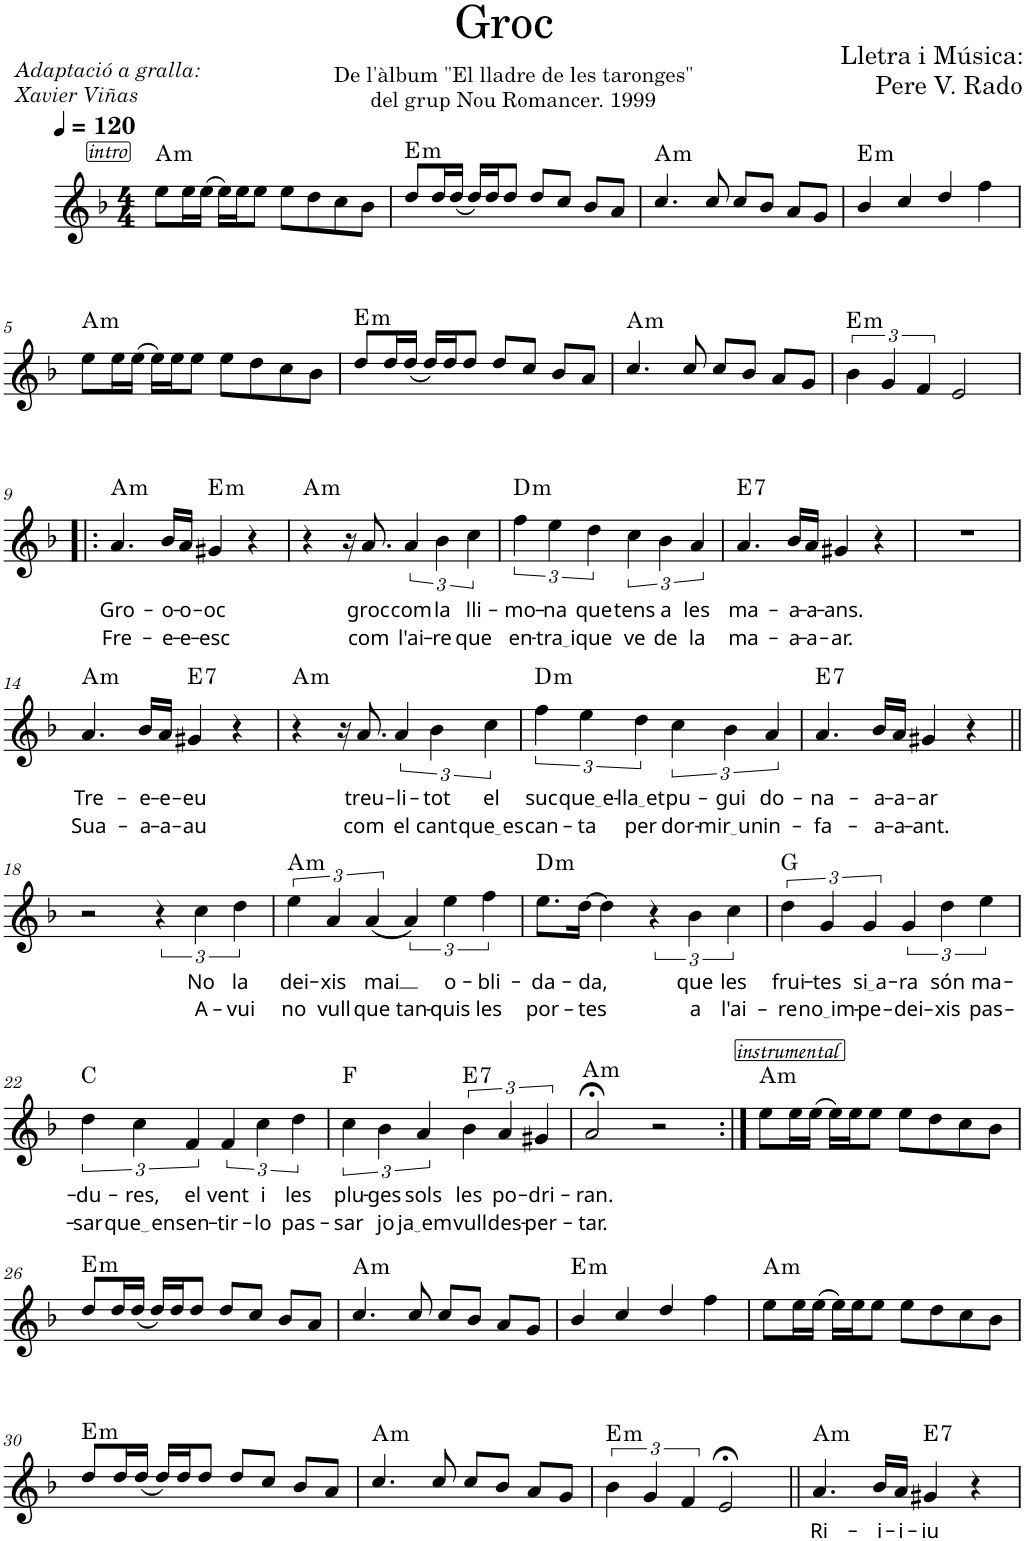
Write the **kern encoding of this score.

**kern	**text	**text	**harte
*part1	*part1	*part1	*part1
*staff1	*staff1	*staff1	*
*I"Gralla	*	*	*
*I'Gr.	*	*	*
*clefG2	*	*	*
*k[b-]	*	*	*
*M4/4	*	*	*
*MM120	*	*	*
=1	=1	=1	=1
!LO:TX:a:B:t=intro	!	!	!LO:H:kt=m
8ee\L	.	.	A:min
16ee\L	.	.	.
(16ee\JJ	.	.	.
16ee\LL)	.	.	.
16ee\J	.	.	.
8ee\J	.	.	.
8ee\L	.	.	.
8dd\	.	.	.
8cc\	.	.	.
8b-\J	.	.	.
=2	=2	=2	=2
!	!	!	!LO:H:kt=m
8dd/L	.	.	E:min
16dd/L	.	.	.
(16dd/JJ	.	.	.
16dd/LL)	.	.	.
16dd/J	.	.	.
8dd/J	.	.	.
8dd/L	.	.	.
8cc/J	.	.	.
8b-/L	.	.	.
8a/J	.	.	.
=3	=3	=3	=3
!	!	!	!LO:H:kt=m
4.cc/	.	.	A:min
8cc/	.	.	.
8cc/L	.	.	.
8b-/J	.	.	.
8a/L	.	.	.
8g/J	.	.	.
=4	=4	=4	=4
!	!	!	!LO:H:kt=m
4b-/	.	.	E:min
4cc/	.	.	.
4dd/	.	.	.
4ff\	.	.	.
!!LO:LB:g=z
=5	=5	=5	=5
!	!	!	!LO:H:kt=m
8ee\L	.	.	A:min
16ee\L	.	.	.
(16ee\JJ	.	.	.
16ee\LL)	.	.	.
16ee\J	.	.	.
8ee\J	.	.	.
8ee\L	.	.	.
8dd\	.	.	.
8cc\	.	.	.
8b-\J	.	.	.
=6	=6	=6	=6
!	!	!	!LO:H:kt=m
8dd/L	.	.	E:min
16dd/L	.	.	.
(16dd/JJ	.	.	.
16dd/LL)	.	.	.
16dd/J	.	.	.
8dd/J	.	.	.
8dd/L	.	.	.
8cc/J	.	.	.
8b-/L	.	.	.
8a/J	.	.	.
=7	=7	=7	=7
!	!	!	!LO:H:kt=m
4.cc/	.	.	A:min
8cc/	.	.	.
8cc/L	.	.	.
8b-/J	.	.	.
8a/L	.	.	.
8g/J	.	.	.
=8	=8	=8	=8
!	!	!	!LO:H:kt=m
6b-\	.	.	E:min
6g/	.	.	.
6f/	.	.	.
2e/	.	.	.
!!LO:LB:g=z
=9!|:	=9!|:	=9!|:	=9!|:
!	!LO:LY:b	!LO:LY:b	!LO:H:kt=m
4.a/	Gro-	Fre-	A:min
!	!LO:LY:b	!LO:LY:b	!
16b-/LL	-o-	-e-	.
!	!LO:LY:b	!LO:LY:b	!
16a/JJ	-o-	-e-	.
!	!LO:LY:b	!LO:LY:b	!LO:H:kt=m
4g#X/	-oc	-esc	E:min
4r	.	.	.
=10	=10	=10	=10
!	!	!	!LO:H:kt=m
4r	.	.	A:min
16r	.	.	.
!	!LO:LY:b	!LO:LY:b	!
8.a/	groc	com	.
!	!LO:LY:b	!LO:LY:b	!
6a/	com	l'ai-	.
!	!LO:LY:b	!LO:LY:b	!
6b-\	la	-re	.
!	!LO:LY:b	!LO:LY:b	!
6cc\	lli-	que	.
=11	=11	=11	=11
!	!LO:LY:b	!LO:LY:b	!LO:H:kt=m
6ff\	-mo-	en-	D:min
!	!LO:LY:b	!LO:LY:b	!
6ee\	-na	tra i	.
!	!LO:LY:b	!LO:LY:b	!
6dd\	que	que	.
!	!LO:LY:b	!LO:LY:b	!
6cc\	tens	ve	.
!	!LO:LY:b	!LO:LY:b	!
6b-\	a	de	.
!	!LO:LY:b	!LO:LY:b	!
6a/	les	la	.
=12	=12	=12	=12
!	!LO:LY:b	!LO:LY:b	!LO:H:kt=7
4.a/	ma-	ma-	E:7
!	!LO:LY:b	!LO:LY:b	!
16b-/LL	-a-	-a-	.
!	!LO:LY:b	!LO:LY:b	!
16a/JJ	-a-	-a-	.
!	!LO:LY:b	!LO:LY:b	!
4g#X/	-ans.	-ar.	.
4r	.	.	.
=13	=13	=13	=13
1r	.	.	.
!!LO:LB:g=z
=14	=14	=14	=14
!	!LO:LY:b	!LO:LY:b	!LO:H:kt=m
4.a/	Tre-	Sua-	A:min
!	!LO:LY:b	!LO:LY:b	!
16b-/LL	-e-	-a-	.
!	!LO:LY:b	!LO:LY:b	!
16a/JJ	-e-	-a-	.
!	!LO:LY:b	!LO:LY:b	!LO:H:kt=7
4g#X/	-eu	-au	E:7
4r	.	.	.
=15	=15	=15	=15
!	!	!	!LO:H:kt=m
4r	.	.	A:min
16r	.	.	.
!	!LO:LY:b	!LO:LY:b	!
8.a/	treu-	com	.
!	!LO:LY:b	!LO:LY:b	!
6a/	-li-	el	.
!	!LO:LY:b	!LO:LY:b	!
6b-\	-tot	cant	.
!	!LO:LY:b	!LO:LY:b	!
6cc\	el	que es	.
=16	=16	=16	=16
!	!LO:LY:b	!LO:LY:b	!LO:H:kt=m
6ff\	suc	can-	D:min
!	!LO:LY:b	!LO:LY:b	!
6ee\	que e	-ta	.
!	!LO:LY:b	!LO:LY:b	!
6dd\	lla et	per	.
!	!LO:LY:b	!LO:LY:b	!
6cc\	pu-	dor-	.
!	!LO:LY:b	!LO:LY:b	!
6b-\	-gui	mir un	.
!	!LO:LY:b	!LO:LY:b	!
6a/	do-	in-	.
=17	=17	=17	=17
!	!LO:LY:b	!LO:LY:b	!LO:H:kt=7
4.a/	-na-	-fa-	E:7
!	!LO:LY:b	!LO:LY:b	!
16b-/LL	-a-	-a-	.
!	!LO:LY:b	!LO:LY:b	!
16a/JJ	-a-	-a-	.
!	!LO:LY:b	!LO:LY:b	!
4g#X/	-ar	-ant.	.
4r	.	.	.
!!LO:LB:g=z
=18||	=18||	=18||	=18||
2r	.	.	.
6r	.	.	.
!	!LO:LY:b	!LO:LY:b	!
6cc\	No	A-	.
!	!LO:LY:b	!LO:LY:b	!
6dd\	la	-vui	.
=19	=19	=19	=19
!	!LO:LY:b	!LO:LY:b	!LO:H:kt=m
6ee\	dei-	no	A:min
!	!LO:LY:b	!LO:LY:b	!
6a/	-xis	vull	.
!	!LO:LY:b	!LO:LY:b	!
(6a/	mai	que	.
!	!	!LO:LY:b	!
6a/)	.	tan-	.
!	!LO:LY:b	!LO:LY:b	!
6ee\	o-	-quis	.
!	!LO:LY:b	!LO:LY:b	!
6ff\	-bli-	les	.
=20	=20	=20	=20
!	!LO:LY:b	!LO:LY:b	!LO:H:kt=m
8.ee\L	-da-	por-	D:min
!	!LO:LY:b	!LO:LY:b	!
[16dd\Jk	-da,	-tes	.
4dd\]	.	.	.
6r	.	.	.
!	!LO:LY:b	!LO:LY:b	!
6b-\	que	a	.
!	!LO:LY:b	!LO:LY:b	!
6cc\	les	l'ai-	.
=21	=21	=21	=21
!	!LO:LY:b	!LO:LY:b	!
6dd\	frui-	-re	G:maj
!	!LO:LY:b	!LO:LY:b	!
6g/	-tes	no im	.
!	!LO:LY:b	!LO:LY:b	!
6g/	si a	-pe-	.
!	!LO:LY:b	!LO:LY:b	!
6g/	-ra	-dei-	.
!	!LO:LY:b	!LO:LY:b	!
6dd\	són	-xis	.
!	!LO:LY:b	!LO:LY:b	!
6ee\	ma-	pas-	.
!!LO:LB:g=z
=22	=22	=22	=22
!	!LO:LY:b	!LO:LY:b	!
6dd\	-du-	-sar	C:maj
!	!LO:LY:b	!LO:LY:b	!
6cc\	-res,	que en	.
!	!LO:LY:b	!LO:LY:b	!
6f/	el	sen-	.
!	!LO:LY:b	!LO:LY:b	!
6f/	vent	-tir-	.
!	!LO:LY:b	!LO:LY:b	!
6cc\	i	-lo	.
!	!LO:LY:b	!LO:LY:b	!
6dd\	les	pas-	.
=23	=23	=23	=23
!	!LO:LY:b	!LO:LY:b	!
6cc\	plu-	-sar	F:maj
!	!LO:LY:b	!LO:LY:b	!
6b-\	-ges	jo	.
!	!LO:LY:b	!LO:LY:b	!
6a/	sols	ja em	.
!	!LO:LY:b	!LO:LY:b	!LO:H:kt=7
6b-\	les	vull	E:7
!	!LO:LY:b	!LO:LY:b	!
6a/	po-	des-	.
!	!LO:LY:b	!LO:LY:b	!
6g#X/	-dri-	-per-	.
=24	=24	=24	=24
!	!LO:LY:b	!LO:LY:b	!LO:H:kt=m
2a;</	-ran.	-tar.	A:min
2r	.	.	.
=25:|!	=25:|!	=25:|!	=25:|!
!LO:TX:a:B:t=instrumental	!	!	!LO:H:kt=m
8ee\L	.	.	A:min
16ee\L	.	.	.
(16ee\JJ	.	.	.
16ee\LL)	.	.	.
16ee\J	.	.	.
8ee\J	.	.	.
8ee\L	.	.	.
8dd\	.	.	.
8cc\	.	.	.
8b-\J	.	.	.
!!LO:LB:g=z
=26	=26	=26	=26
!	!	!	!LO:H:kt=m
8dd/L	.	.	E:min
16dd/L	.	.	.
(16dd/JJ	.	.	.
16dd/LL)	.	.	.
16dd/J	.	.	.
8dd/J	.	.	.
8dd/L	.	.	.
8cc/J	.	.	.
8b-/L	.	.	.
8a/J	.	.	.
=27	=27	=27	=27
!	!	!	!LO:H:kt=m
4.cc/	.	.	A:min
8cc/	.	.	.
8cc/L	.	.	.
8b-/J	.	.	.
8a/L	.	.	.
8g/J	.	.	.
=28	=28	=28	=28
!	!	!	!LO:H:kt=m
4b-/	.	.	E:min
4cc/	.	.	.
4dd/	.	.	.
4ff\	.	.	.
=29	=29	=29	=29
!	!	!	!LO:H:kt=m
8ee\L	.	.	A:min
16ee\L	.	.	.
(16ee\JJ	.	.	.
16ee\LL)	.	.	.
16ee\J	.	.	.
8ee\J	.	.	.
8ee\L	.	.	.
8dd\	.	.	.
8cc\	.	.	.
8b-\J	.	.	.
!!LO:LB:g=z
=30	=30	=30	=30
!	!	!	!LO:H:kt=m
8dd/L	.	.	E:min
16dd/L	.	.	.
(16dd/JJ	.	.	.
16dd/LL)	.	.	.
16dd/J	.	.	.
8dd/J	.	.	.
8dd/L	.	.	.
8cc/J	.	.	.
8b-/L	.	.	.
8a/J	.	.	.
=31	=31	=31	=31
!	!	!	!LO:H:kt=m
4.cc/	.	.	A:min
8cc/	.	.	.
8cc/L	.	.	.
8b-/J	.	.	.
8a/L	.	.	.
8g/J	.	.	.
=32	=32	=32	=32
!	!	!	!LO:H:kt=m
6b-\	.	.	E:min
6g/	.	.	.
6f/	.	.	.
2e;</	.	.	.
=33||	=33||	=33||	=33||
!	!LO:LY:b	!	!LO:H:kt=m
4.a/	Ri-	.	A:min
!	!LO:LY:b	!	!
16b-/LL	-i-	.	.
!	!LO:LY:b	!	!
16a/JJ	-i-	.	.
!	!LO:LY:b	!	!LO:H:kt=7
4g#X/	-iu	.	E:7
4r	.	.	.
=	=	=	=
*-	*-	*-	*-
